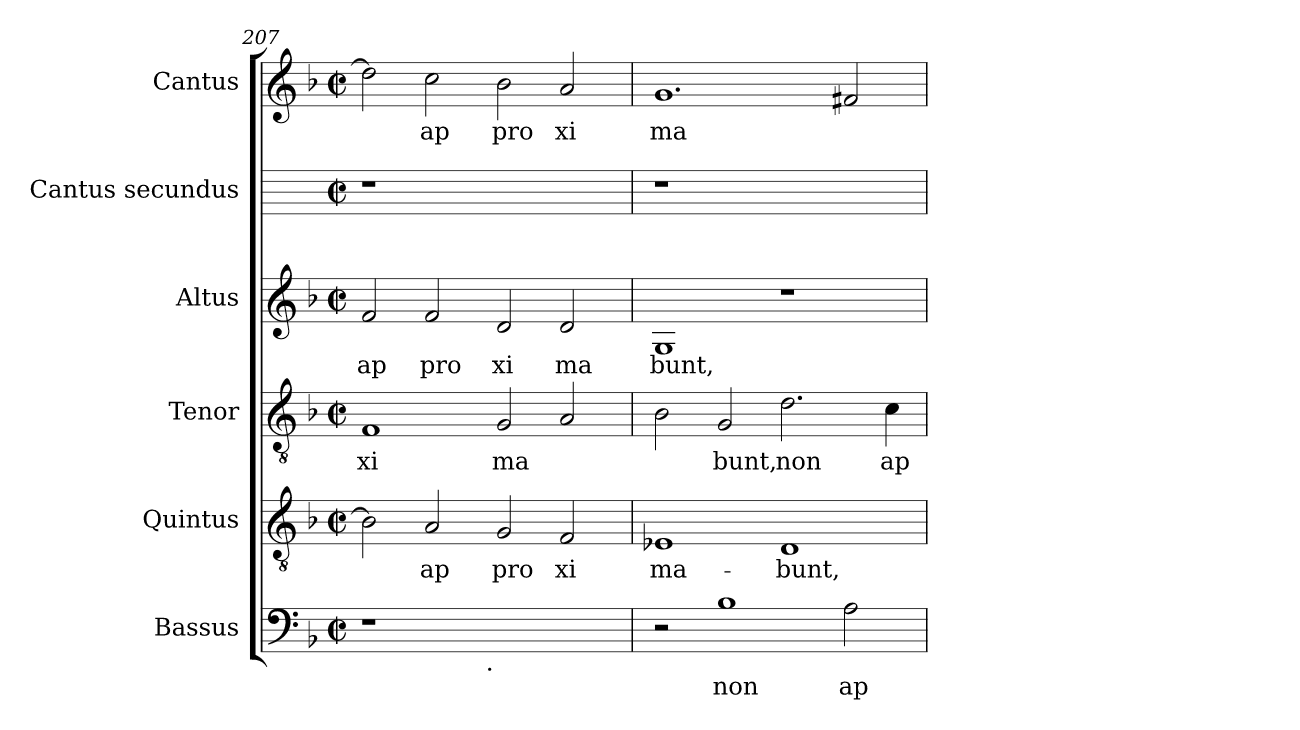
**kern	**text	**kern	**text	**kern	**text	**kern	**text	**kern	**kern	**text
*part6	*part6	*part5	*part5	*part4	*part4	*part3	*part3	*part2	*part1	*part1
*staff6	*staff6	*staff5	*staff5	*staff4	*staff4	*staff3	*staff3	*staff2	*staff1	*staff1
*I"Bassus	*	*I"Quintus	*	*I"Tenor	*	*I"Altus	*	*I"Cantus  secundus	*I"Cantus	*
*I'B	*	*I'Q	*	*I'T	*	*I'A	*	*	*I'C	*
*clefF4	*	*clefGv2	*	*clefGv2	*	*clefG2	*	*	*clefG2	*
*k[b-]	*	*k[b-]	*	*k[b-]	*	*k[b-]	*	*k[]	*k[b-]	*
*F:	*	*F:	*	*F:	*	*F:	*	*C:	*F:	*
*M2/2	*	*M2/2	*	*M2/2	*	*M2/2	*	*M2/2	*M2/2	*
*met(c|)	*	*met(c|)	*	*met(c|)	*	*met(c|)	*	*met(c|)	*met(c|)	*
=207	=207	=207	=207	=207	=207	=207	=207	=207	=207	=207
!	!	!	!LO:LY:b:cj	!	!LO:LY:b:cj	!	!LO:LY:b:cj	!	!	!LO:LY:b:cj
*^	*	*	*	*	*	*	*	*	*	*
1r	2ryy	.	2B-\]	.	1F	xi	2f/	ap	1r	2dd\]	.
!	!	!	!	!LO:LY:b:cj	!	!	!	!LO:LY:b:cj	!	!	!LO:LY:b:cj
.	4...ryy	.	2A/	ap	.	.	2f/	pro	.	2cc\	ap
!	!LO:TX:b:t=.	!	!	!	!	!	!	!	!	!	!
.	1ryy	.	.	.	.	.	.	.	.	.	.
!	!	!	!	!LO:LY:b:cj	!	!LO:LY:b:cj	!	!LO:LY:b:cj	!	!	!LO:LY:b:cj
1ryy	.	.	2G/	pro	2G/	ma	2d/	xi	1ryy	2b-\	pro
!	!	!	!	!LO:LY:b:cj	!	!LO:LY:b:cj	!	!LO:LY:b:cj	!	!	!LO:LY:b:cj
.	.	.	2F/	xi	2A/	.	2d/	ma	.	2a/	xi
.	32ryy	.	.	.	.	.	.	.	.	.	.
!!LO:PB:g=z
=208	=208	=208	=208	=208	=208	=208	=208	=208	=208	=208	=208
!	!	!	!	!LO:LY:b:cj	!	!LO:LY:b:cj	!	!LO:LY:b:cj	!	!	!LO:LY:b:cj
*v	*v	*	*	*	*	*	*	*	*	*	*
2r	.	1E-X	ma-	2B-\	.	1G	bunt,	1r	1.g	ma-
!	!LO:LY:b:cj	!	!	!	!LO:LY:b:cj	!	!	!	!	!
1B-	non	.	.	2G/	bunt,	.	.	.	.	.
!	!	!	!LO:LY:b:cj	!	!LO:LY:b:cj	!	!	!	!	!
.	.	1D	-bunt,	2.d\	non	1r	.	1ryy	.	.
!	!LO:LY:b:cj	!	!	!	!	!	!	!	!	!LO:LY:b:cj
2A\	ap	.	.	.	.	.	.	.	2f#X/	--
!	!	!	!	!	!LO:LY:b:cj	!	!	!	!	!
.	.	.	.	4c\	ap-	.	.	.	.	.
=	=	=	=	=	=	=	=	=	=	=
*-	*-	*-	*-	*-	*-	*-	*-	*-	*-	*-
